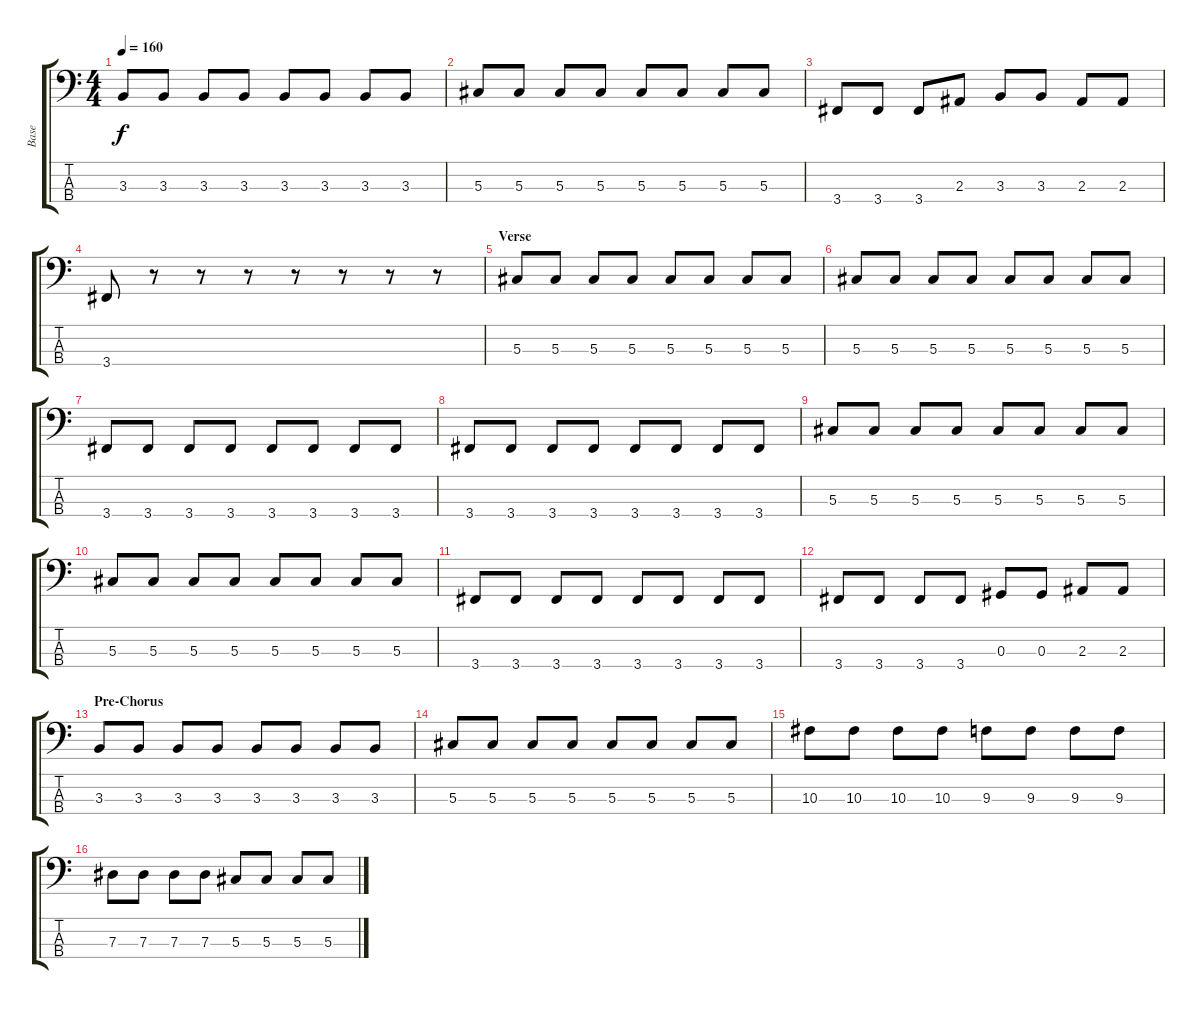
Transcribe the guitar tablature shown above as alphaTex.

\track ("Base" "Base") {instrument electricbassfinger}
\staff {score tabs}
\tuning (Gb2 Db2 Ab1 Eb1) {hide}
\ts (4 4)
\tempo 160
\clef f4
\ks c
3.3.8{dy f} 3.3.8 3.3.8 3.3.8 3.3.8 3.3.8 3.3.8 3.3.8 |
5.3.8 5.3.8 5.3.8 5.3.8 5.3.8 5.3.8 5.3.8 5.3.8 |
3.4.8 3.4.8 3.4.8 2.3.8 3.3.8 3.3.8 2.3.8 2.3.8 |
3.4.8 r.8 r.8 r.8 r.8 r.8 r.8 r.8 |
\section ("" "Verse")
5.3.8 5.3.8 5.3.8 5.3.8 5.3.8 5.3.8 5.3.8 5.3.8 |
5.3.8 5.3.8 5.3.8 5.3.8 5.3.8 5.3.8 5.3.8 5.3.8 |
3.4.8 3.4.8 3.4.8 3.4.8 3.4.8 3.4.8 3.4.8 3.4.8 |
3.4.8 3.4.8 3.4.8 3.4.8 3.4.8 3.4.8 3.4.8 3.4.8 |
5.3.8 5.3.8 5.3.8 5.3.8 5.3.8 5.3.8 5.3.8 5.3.8 |
5.3.8 5.3.8 5.3.8 5.3.8 5.3.8 5.3.8 5.3.8 5.3.8 |
3.4.8 3.4.8 3.4.8 3.4.8 3.4.8 3.4.8 3.4.8 3.4.8 |
3.4.8 3.4.8 3.4.8 3.4.8 0.3.8 0.3.8 2.3.8 2.3.8 |
\section ("" "Pre-Chorus")
3.3.8 3.3.8 3.3.8 3.3.8 3.3.8 3.3.8 3.3.8 3.3.8 |
5.3.8 5.3.8 5.3.8 5.3.8 5.3.8 5.3.8 5.3.8 5.3.8 |
10.3.8 10.3.8 10.3.8 10.3.8 9.3.8 9.3.8 9.3.8 9.3.8 |
7.3.8 7.3.8 7.3.8 7.3.8 5.3.8 5.3.8 5.3.8 5.3.8
